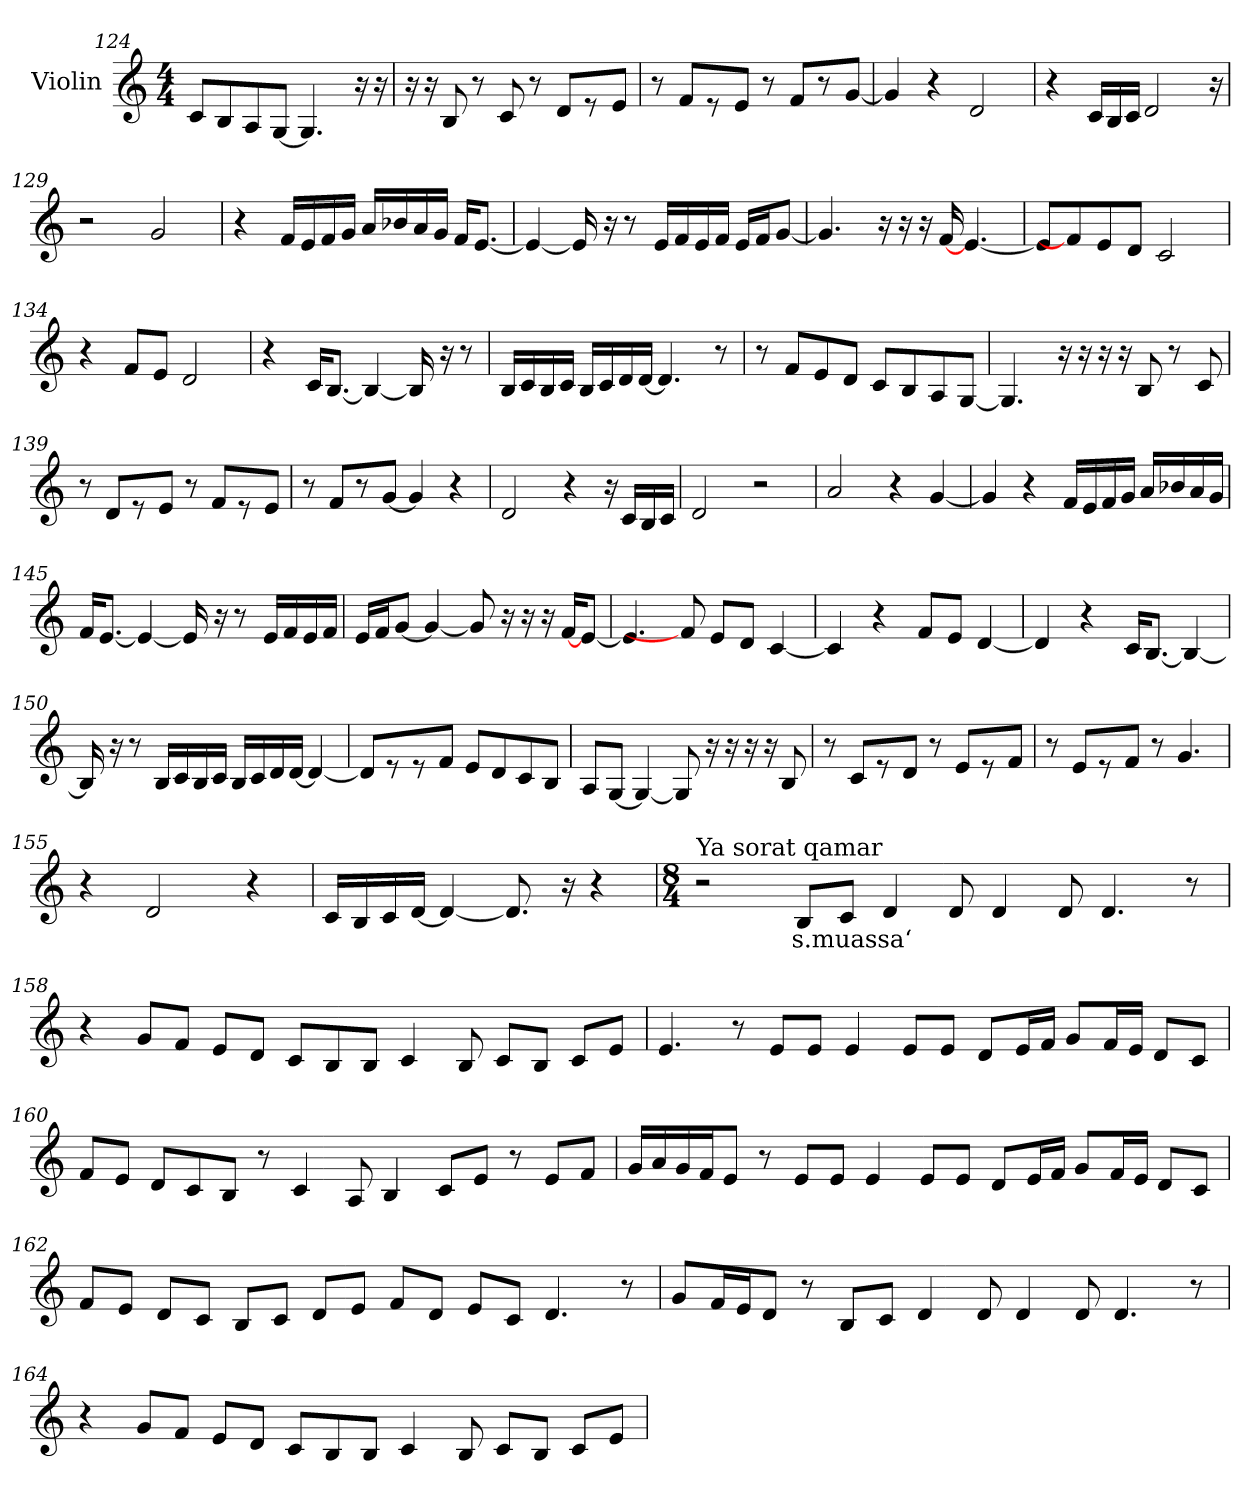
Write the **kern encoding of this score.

**kern	**text
*part1	*part1
*staff1	*staff1
*I"Violin	*
*clefG2	*
*k[]	*
*M4/4	*
=124	=124
8c/L	.
8B/	.
8A/	.
[8G/J	.
4.G/]	.
16r	.
16r	.
=125	=125
16r	.
16r	.
8B/	.
8r	.
8c/	.
8r	.
8d/L	.
8r	.
8e/J	.
!!LO:LB:g=z
=126	=126
8r	.
8f/L	.
8r	.
8e/J	.
8r	.
8f/L	.
8r	.
[8g/J	.
=127	=127
4g/]	.
4r	.
2d/	.
=128	=128
4r	.
16c/LL	.
16B/	.
16c/JJ	.
2d/	.
16r	.
=129	=129
2r	.
2g/	.
=130	=130
4r	.
16f/LL	.
16e/	.
16f/	.
16g/JJ	.
16a/LL	.
16b-X/	.
16a/	.
16g/JJ	.
16f/KL	.
[8.e/J	.
!!LO:LB:g=z
=131	=131
4e/_	.
16e/]	.
16r	.
8r	.
16e/LL	.
16f/	.
16e/	.
16f/JJ	.
16e/LL	.
16f/J	.
[8g/J	.
=132	=132
4.g/]	.
16r	.
16r	.
16r	.
[16f/	.
[4.e/	.
=133	=133
8e/L]	.
8f/]	.
8e/	.
8d/J	.
2c/	.
=134	=134
4r	.
8f/L	.
8e/J	.
2d/	.
!!LO:LB:g=z
=135	=135
4r	.
16c/KL	.
[8.B/J	.
4B/_	.
16B/]	.
16r	.
8r	.
=136	=136
16B/LL	.
16c/	.
16B/	.
16c/JJ	.
16B/LL	.
16c/	.
16d/	.
[16d/JJ	.
4.d/]	.
8r	.
=137	=137
8r	.
8f/L	.
8e/	.
8d/J	.
8c/L	.
8B/	.
8A/	.
[8G/J	.
=138	=138
4.G/]	.
16r	.
16r	.
16r	.
16r	.
8B/	.
8r	.
8c/	.
!!LO:LB:g=z
=139	=139
8r	.
8d/L	.
8r	.
8e/J	.
8r	.
8f/L	.
8r	.
8e/J	.
=140	=140
8r	.
8f/L	.
8r	.
[8g/J	.
4g/]	.
4r	.
=141	=141
2d/	.
4r	.
16r	.
16c/LL	.
16B/	.
16c/JJ	.
=142	=142
2d/	.
2r	.
=143	=143
2a/	.
4r	.
[4g/	.
!!LO:PB:g=z
=144	=144
4g/]	.
4r	.
16f/LL	.
16e/	.
16f/	.
16g/JJ	.
16a/LL	.
16b-X/	.
16a/	.
16g/JJ	.
=145	=145
16f/KL	.
[8.e/J	.
4e/_	.
16e/]	.
16r	.
8r	.
16e/LL	.
16f/	.
16e/	.
16f/JJ	.
=146	=146
16e/LL	.
16f/J	.
[8g/J	.
4g/_	.
8g/]	.
16r	.
16r	.
16r	.
[16f/KL	.
[8e/J	.
=147	=147
4.e/]	.
8f/]	.
8e/L	.
8d/J	.
[4c/	.
!!LO:LB:g=z
=148	=148
4c/]	.
4r	.
8f/L	.
8e/J	.
[4d/	.
=149	=149
4d/]	.
4r	.
16c/KL	.
[8.B/J	.
4B/_	.
=150	=150
16B/]	.
16r	.
8r	.
16B/LL	.
16c/	.
16B/	.
16c/JJ	.
16B/LL	.
16c/	.
16d/	.
[16d/JJ	.
4d/_	.
=151	=151
8d/L]	.
8r	.
8r	.
8f/J	.
8e/L	.
8d/	.
8c/	.
8B/J	.
!!LO:LB:g=z
=152	=152
8A/L	.
[8G/J	.
4G/_	.
8G/]	.
16r	.
16r	.
16r	.
16r	.
8B/	.
=153	=153
8r	.
8c/L	.
8r	.
8d/J	.
8r	.
8e/L	.
8r	.
8f/J	.
=154	=154
8r	.
8e/L	.
8r	.
8f/J	.
8r	.
4.g/	.
=155	=155
4r	.
2d/	.
4r	.
!!LO:LB:g=z
=156	=156
16c/LL	.
16B/	.
16c/	.
[16d/JJ	.
4d/_	.
8.d/]	.
16r	.
4r	.
=157	=157
*M8/4	*
*MM60	*
!LO:TX:a:t=Ya sorat qamar	!
2r	.
!	!LO:LY:b
8B/L	s.muassa‘
8c/J	.
4d/	.
8d/	.
4d/	.
8d/	.
4.d/	.
8r	.
!!LO:LB:g=z
=158	=158
4r	.
8g/L	.
8f/J	.
8e/L	.
8d/J	.
8c/L	.
8B/	.
8B/J	.
4c/	.
8B/	.
8c/L	.
8B/J	.
8c/L	.
8e/J	.
=159	=159
4.e/	.
8r	.
8e/L	.
8e/J	.
4e/	.
8e/L	.
8e/J	.
8d/L	.
16e/L	.
16f/JJ	.
8g/L	.
16f/L	.
16e/JJ	.
8d/L	.
8c/J	.
!!LO:LB:g=z
=160	=160
8f/L	.
8e/J	.
8d/L	.
8c/	.
8B/J	.
8r	.
4c/	.
8A/	.
4B/	.
8c/L	.
8e/J	.
8r	.
8e/L	.
8f/J	.
=161	=161
16g/LL	.
16a/	.
16g/	.
16f/J	.
8e/J	.
8r	.
8e/L	.
8e/J	.
4e/	.
8e/L	.
8e/J	.
8d/L	.
16e/L	.
16f/JJ	.
8g/L	.
16f/L	.
16e/JJ	.
8d/L	.
8c/J	.
!!LO:LB:g=z
=162	=162
8f/L	.
8e/J	.
8d/L	.
8c/J	.
8B/L	.
8c/J	.
8d/L	.
8e/J	.
8f/L	.
8d/J	.
8e/L	.
8c/J	.
4.d/	.
8r	.
=163	=163
8g/L	.
16f/L	.
16e/J	.
8d/J	.
8r	.
8B/L	.
8c/J	.
4d/	.
8d/	.
4d/	.
8d/	.
4.d/	.
8r	.
!!LO:LB:g=z
=164	=164
4r	.
8g/L	.
8f/J	.
8e/L	.
8d/J	.
8c/L	.
8B/	.
8B/J	.
4c/	.
8B/	.
8c/L	.
8B/J	.
8c/L	.
8e/J	.
=	=
*-	*-
